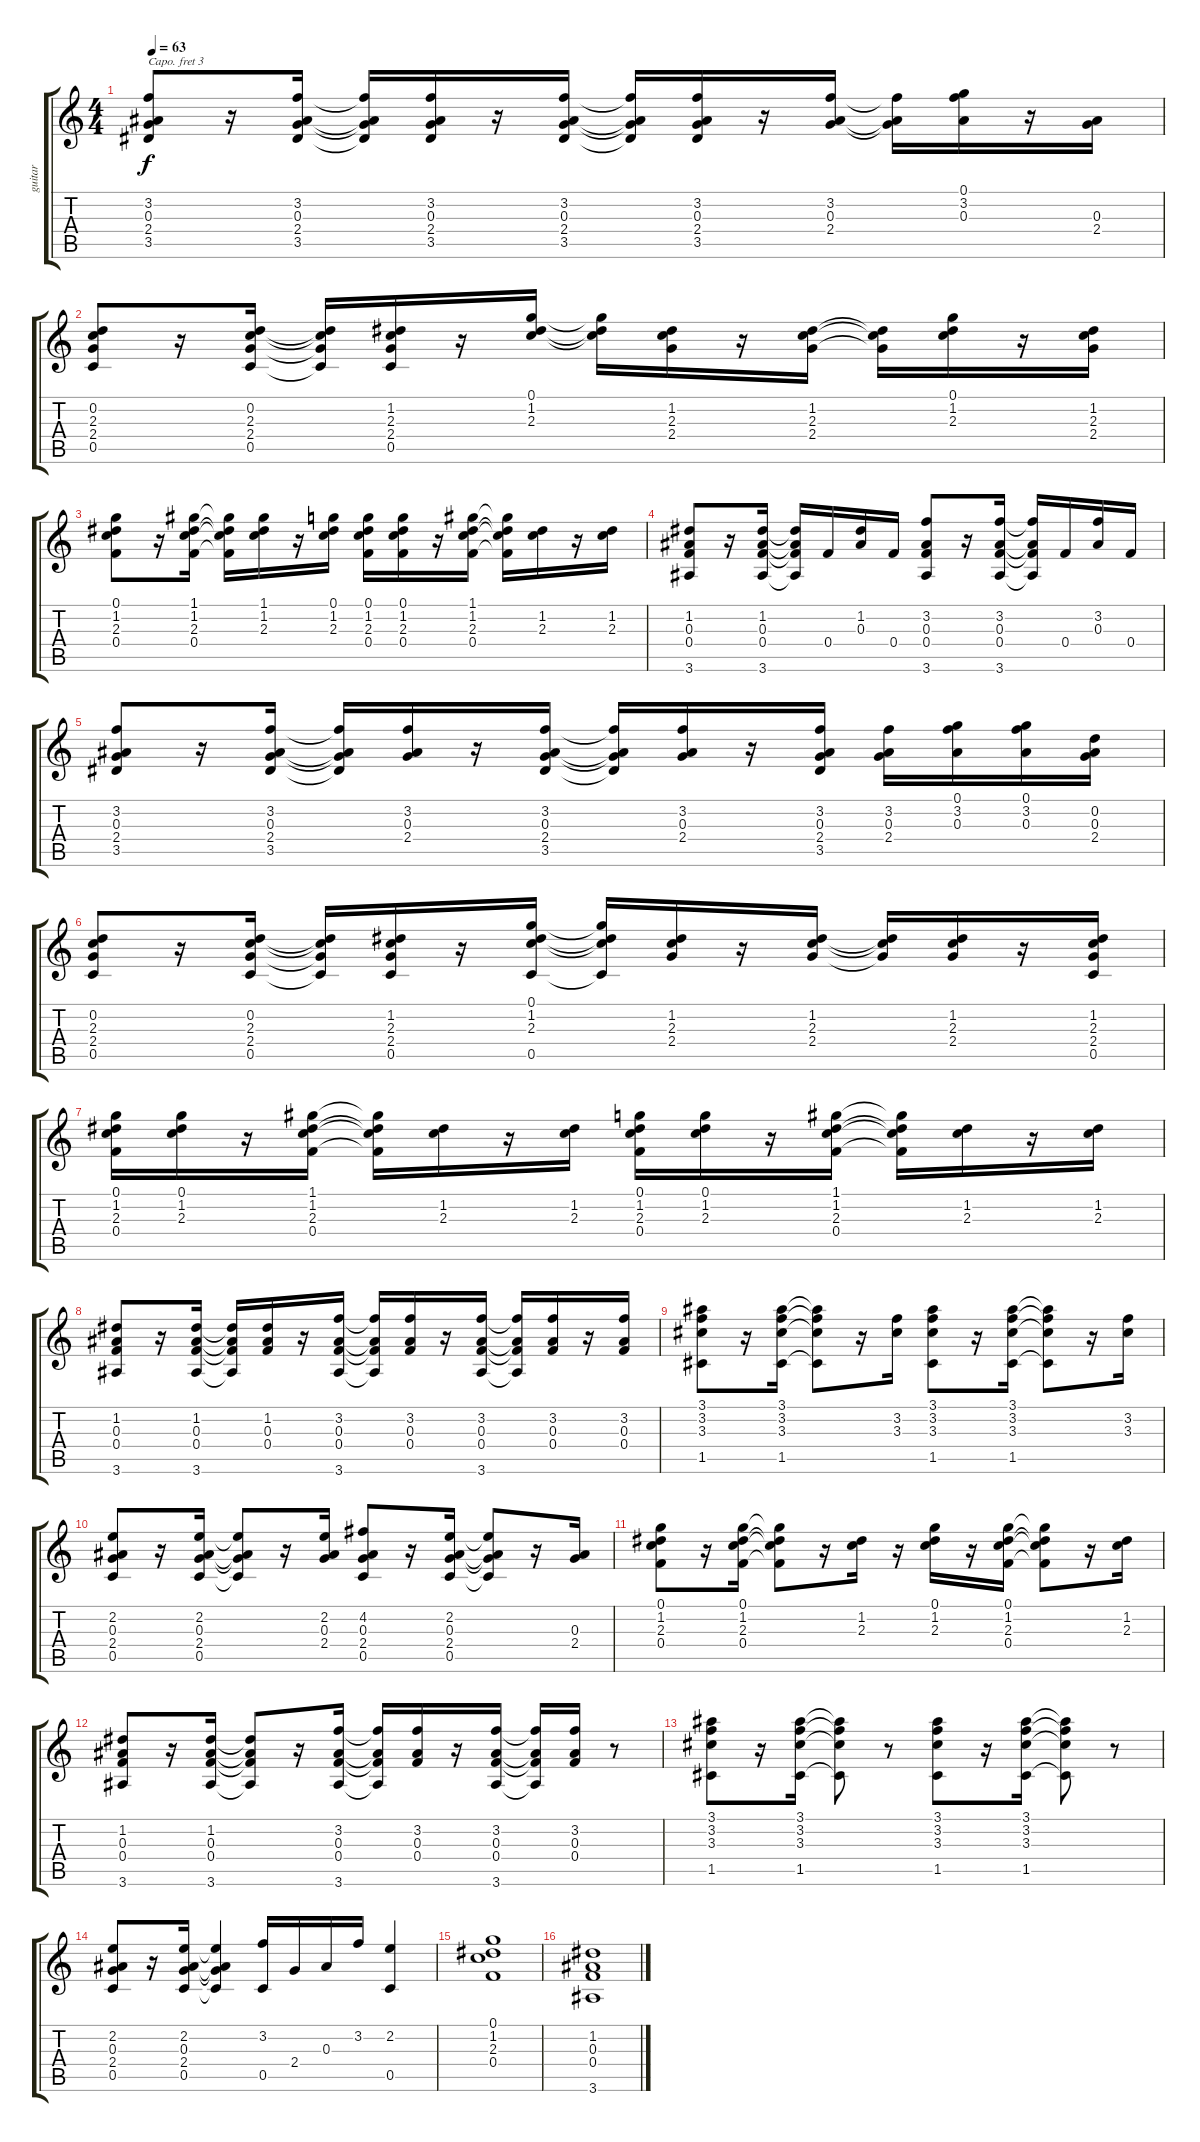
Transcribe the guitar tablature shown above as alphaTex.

\track ("guitar" "guitar") {instrument acousticguitarsteel}
\staff {score tabs}
\capo 3
\tuning (E4 B3 G3 D3 A2 E2) {hide}
\ts (4 4)
\tempo 63
\clef g2
\ks c
(3.2 0.3 2.4 3.5).8{dy f} r.16 (3.2 0.3 2.4 3.5).16 (3.2{t} 0.3{t} 2.4{t} 3.5{t}).16 (3.2 0.3 2.4 3.5).16 r.16 (3.2 0.3 2.4 3.5).16 (3.2{t} 0.3{t} 2.4{t} 3.5{t}).16 (3.2 0.3 2.4 3.5).16 r.16 (3.2 0.3 2.4).16 (3.2{t} 0.3{t} 2.4{t}).16 (0.1 3.2 0.3).16 r.16 (0.3 2.4).16 |
(0.2 2.3 2.4 0.5).8 r.16 (0.2 2.3 2.4 0.5).16 (0.2{t} 2.3{t} 2.4{t} 0.5{t}).16 (1.2 2.3 2.4 0.5).16 r.16 (0.1 1.2 2.3).16 (0.1{t} 1.2{t} 2.3{t}).16 (1.2 2.3 2.4).16 r.16 (1.2 2.3 2.4).16 (1.2{t} 2.3{t} 2.4{t}).16 (0.1 1.2 2.3).16 r.16 (1.2 2.3 2.4).16 |
(0.1 1.2 2.3 0.4).8 r.16 (1.1 1.2 2.3 0.4).16 (1.1{t} 1.2{t} 2.3{t} 0.4{t}).16 (1.1 1.2 2.3).16 r.16 (0.1 1.2 2.3).16 (0.1 1.2 2.3 0.4).16 (0.1 1.2 2.3 0.4).16 r.16 (1.1 1.2 2.3 0.4).16 (1.1{t} 1.2{t} 2.3{t} 0.4{t}).16 (1.2 2.3).16 r.16 (1.2 2.3).16 |
(1.2 0.3 0.4 3.6).8 r.16 (1.2 0.3 0.4 3.6).16 (1.2{t} 0.3{t} 0.4{t} 3.6{t}).16 0.4.16 (1.2 0.3).16 0.4.16 (3.2 0.3 0.4 3.6).8 r.16 (3.2 0.3 0.4 3.6).16 (3.2{t} 0.3{t} 0.4{t} 3.6{t}).16 0.4.16 (3.2 0.3).16 0.4.16 |
(3.2 0.3 2.4 3.5).8 r.16 (3.2 0.3 2.4 3.5).16 (3.2{t} 0.3{t} 2.4{t} 3.5{t}).16 (3.2 0.3 2.4).16 r.16 (3.2 0.3 2.4 3.5).16 (3.2{t} 0.3{t} 2.4{t} 3.5{t}).16 (3.2 0.3 2.4).16 r.16 (3.2 0.3 2.4 3.5).16 (3.2 0.3 2.4).16 (0.1 3.2 0.3).16 (0.1 3.2 0.3).16 (0.2 0.3 2.4).16 |
(0.2 2.3 2.4 0.5).8 r.16 (0.2 2.3 2.4 0.5).16 (0.2{t} 2.3{t} 2.4{t} 0.5{t}).16 (1.2 2.3 2.4 0.5).16 r.16 (0.1 1.2 2.3 0.5).16 (0.1{t} 1.2{t} 2.3{t} 0.5{t}).16 (1.2 2.3 2.4).16 r.16 (1.2 2.3 2.4).16 (1.2{t} 2.3{t} 2.4{t}).16 (1.2 2.3 2.4).16 r.16 (1.2 2.3 2.4 0.5).16 |
(0.1 1.2 2.3 0.4).16 (0.1 1.2 2.3).16 r.16 (1.1 1.2 2.3 0.4).16 (1.1{t} 1.2{t} 2.3{t} 0.4{t}).16 (1.2 2.3).16 r.16 (1.2 2.3).16 (0.1 1.2 2.3 0.4).16 (0.1 1.2 2.3).16 r.16 (1.1 1.2 2.3 0.4).16 (1.1{t} 1.2{t} 2.3{t} 0.4{t}).16 (1.2 2.3).16 r.16 (1.2 2.3).16 |
(1.2 0.3 0.4 3.6).8 r.16 (1.2 0.3 0.4 3.6).16 (1.2{t} 0.3{t} 0.4{t} 3.6{t}).16 (1.2 0.3 0.4).16 r.16 (3.2 0.3 0.4 3.6).16 (3.2{t} 0.3{t} 0.4{t} 3.6{t}).16 (3.2 0.3 0.4).16 r.16 (3.2 0.3 0.4 3.6).16 (3.2{t} 0.3{t} 0.4{t} 3.6{t}).16 (3.2 0.3 0.4).16 r.16 (3.2 0.3 0.4).16 |
(3.1 3.2 3.3 1.5).8 r.16 (3.1 3.2 3.3 1.5).16 (3.1{t} 3.2{t} 3.3{t} 1.5{t}).8 r.16 (3.2 3.3).16 (3.1 3.2 3.3 1.5).8 r.16 (3.1 3.2 3.3 1.5).16 (3.1{t} 3.2{t} 3.3{t} 1.5{t}).8 r.16 (3.2 3.3).16 |
(2.2 0.3 2.4 0.5).8 r.16 (2.2 0.3 2.4 0.5).16 (2.2{t} 0.3{t} 2.4{t} 0.5{t}).8 r.16 (2.2 0.3 2.4).16 (4.2 0.3 2.4 0.5).8 r.16 (2.2 0.3 2.4 0.5).16 (2.2{t} 0.3{t} 2.4{t} 0.5{t}).8 r.16 (0.3 2.4).16 |
(0.1 1.2 2.3 0.4).8 r.16 (0.1 1.2 2.3 0.4).16 (0.1{t} 1.2{t} 2.3{t} 0.4{t}).8 r.16 (1.2 2.3).16 r.16 (0.1 1.2 2.3).16 r.16 (0.1 1.2 2.3 0.4).16 (0.1{t} 1.2{t} 2.3{t} 0.4{t}).8 r.16 (1.2 2.3).16 |
(1.2 0.3 0.4 3.6).8 r.16 (1.2 0.3 0.4 3.6).16 (1.2{t} 0.3{t} 0.4{t} 3.6{t}).8 r.16 (3.2 0.3 0.4 3.6).16 (3.2{t} 0.3{t} 0.4{t} 3.6{t}).16 (3.2 0.3 0.4).16 r.16 (3.2 0.3 0.4 3.6).16 (3.2{t} 0.3{t} 0.4{t} 3.6{t}).16 (3.2 0.3 0.4).16 r.8 |
(3.1 3.2 3.3 1.5).8 r.16 (3.1 3.2 3.3 1.5).16 (3.1{t} 3.2{t} 3.3{t} 1.5{t}).8 r.8 (3.1 3.2 3.3 1.5).8 r.16 (3.1 3.2 3.3 1.5).16 (3.1{t} 3.2{t} 3.3{t} 1.5{t}).8 r.8 |
(2.2 0.3 2.4 0.5).8 r.16 (2.2 0.3 2.4 0.5).16 (2.2{t} 0.3{t} 2.4{t} 0.5{t}).4 (3.2 0.5).16 2.4.16 0.3.16 3.2.16 (2.2 0.5).4 |
(0.1 1.2 2.3 0.4).1 |
(1.2 0.3 0.4 3.6).1
